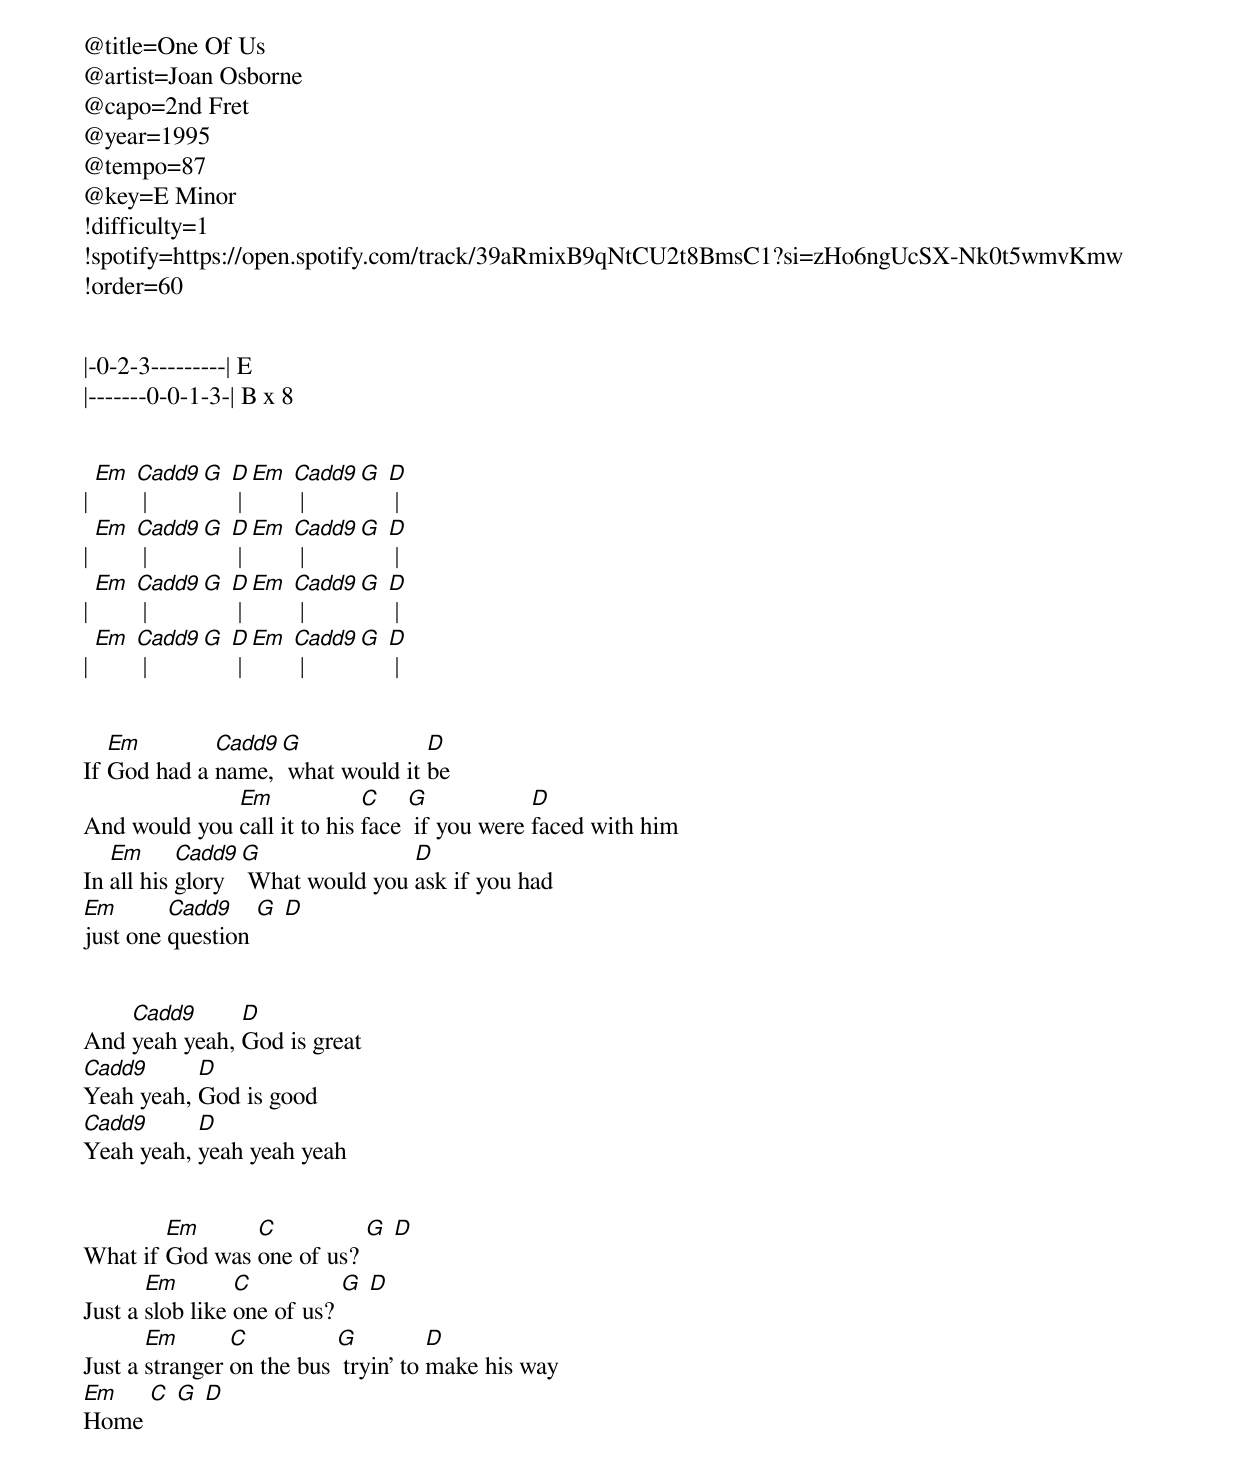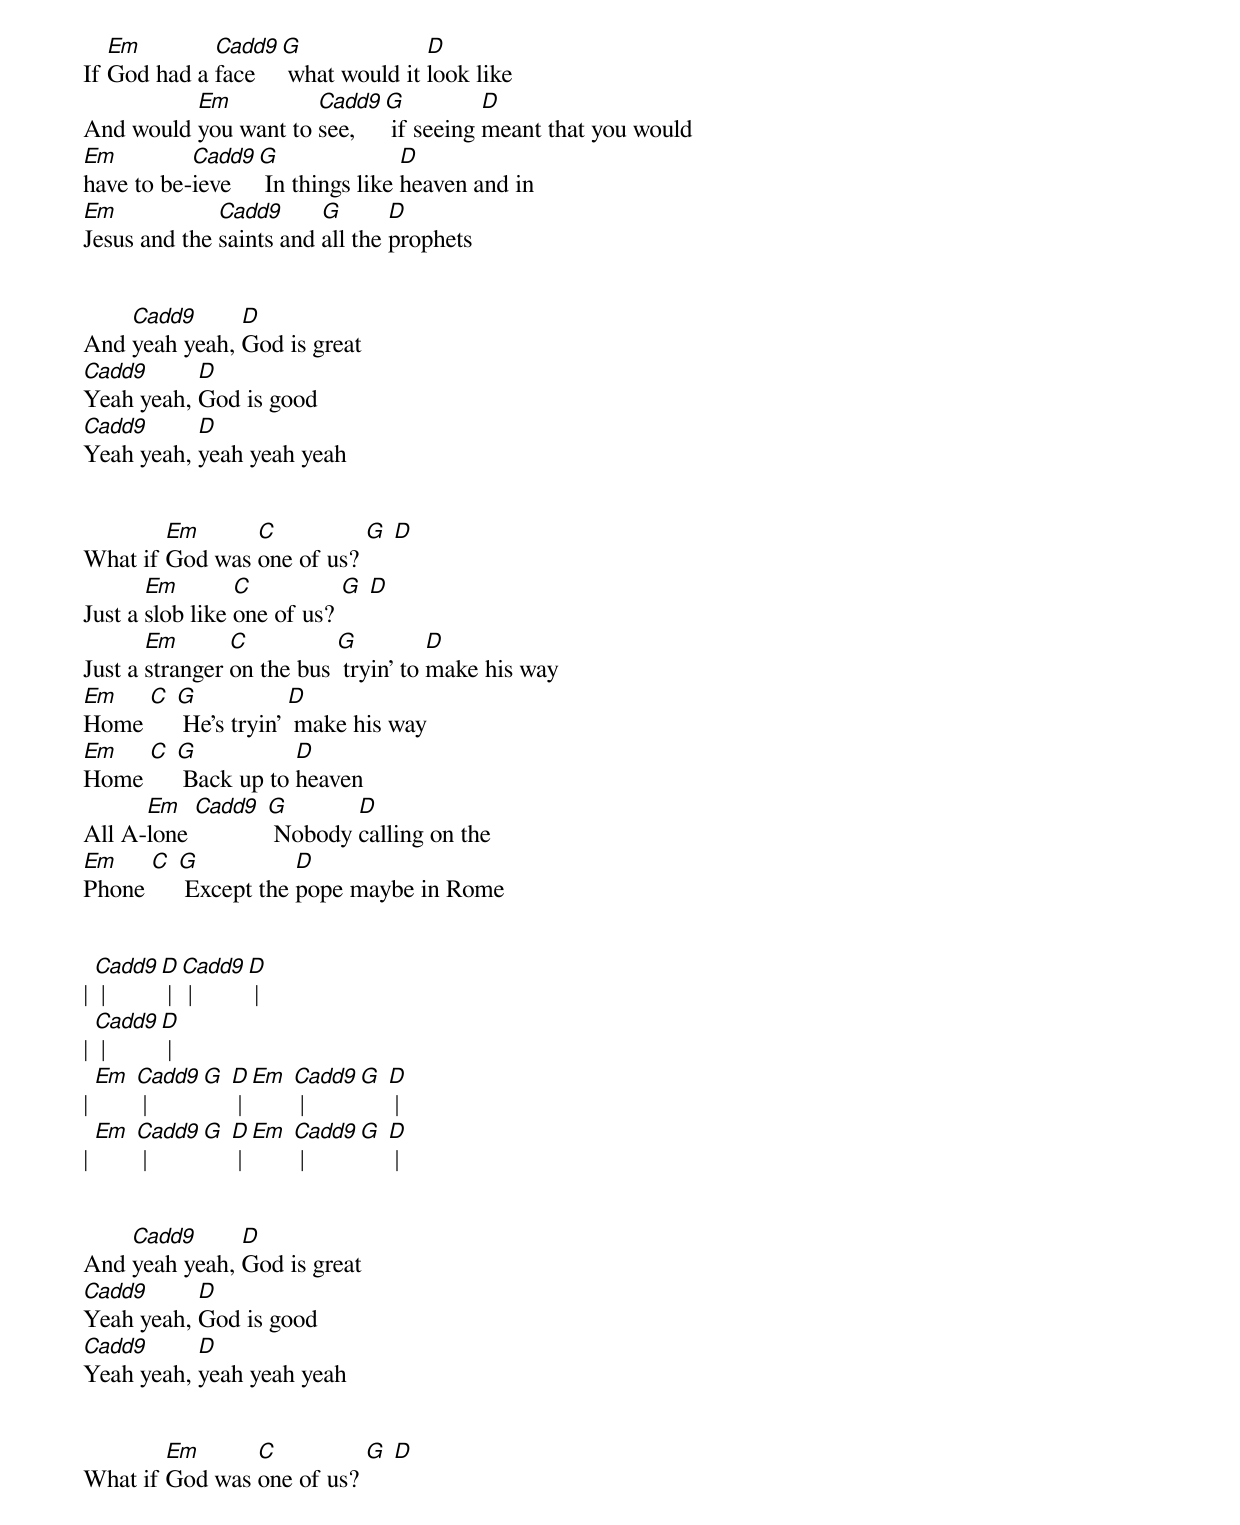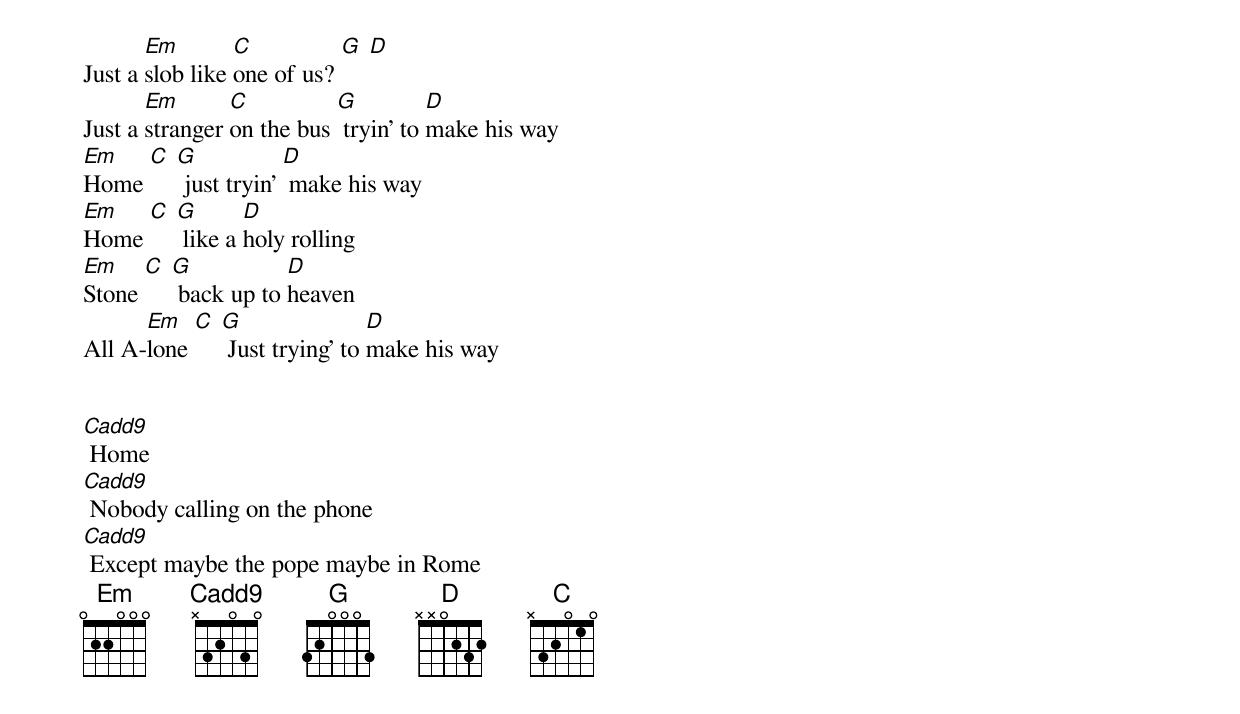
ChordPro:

@title=One Of Us
@artist=Joan Osborne
@capo=2nd Fret
@year=1995
@tempo=87
@key=E Minor
!difficulty=1
!spotify=https://open.spotify.com/track/39aRmixB9qNtCU2t8BmsC1?si=zHo6ngUcSX-Nk0t5wmvKmw
!order=60


|-0-2-3---------| E
|-------0-0-1-3-| B x 8


| [Em] [Cadd9] | [G] [D] | [Em] [Cadd9] | [G] [D] |
| [Em] [Cadd9] | [G] [D] | [Em] [Cadd9] | [G] [D] |
| [Em] [Cadd9] | [G] [D] | [Em] [Cadd9] | [G] [D] |
| [Em] [Cadd9] | [G] [D] | [Em] [Cadd9] | [G] [D] |


If [Em]God had a [Cadd9]name, [G] what would it [D]be
And would you [Em]call it to his [C]face [G] if you were [D]faced with him
In [Em]all his [Cadd9]glory [G] What would you [D]ask if you had
[Em]just one [Cadd9]question [G] [D]


And [Cadd9]yeah yeah, [D]God is great
[Cadd9]Yeah yeah, [D]God is good
[Cadd9]Yeah yeah, [D]yeah yeah yeah


What if [Em]God was [C]one of us? [G] [D]
Just a [Em]slob like [C]one of us? [G] [D]
Just a [Em]stranger [C]on the bus [G] tryin' to [D]make his way
[Em]Home [C] [G] [D]


If [Em]God had a [Cadd9]face [G] what would it [D]look like
And would [Em]you want to [Cadd9]see, [G] if seeing [D]meant that you would
[Em]have to be-[Cadd9]ieve  [G] In things like [D]heaven and in
[Em]Jesus and the [Cadd9]saints and [G]all the [D]prophets


And [Cadd9]yeah yeah, [D]God is great
[Cadd9]Yeah yeah, [D]God is good
[Cadd9]Yeah yeah, [D]yeah yeah yeah


What if [Em]God was [C]one of us? [G] [D]
Just a [Em]slob like [C]one of us? [G] [D]
Just a [Em]stranger [C]on the bus [G] tryin' to [D]make his way
[Em]Home [C] [G] He's tryin' [D] make his way
[Em]Home [C] [G] Back up to [D]heaven
All A-[Em]lone [Cadd9] [G] Nobody [D]calling on the
[Em]Phone [C] [G] Except the [D]pope maybe in Rome


| [Cadd9] | [D] | [Cadd9] | [D] |
| [Cadd9] | [D] |
| [Em] [Cadd9] | [G] [D] | [Em] [Cadd9] | [G] [D] |
| [Em] [Cadd9] | [G] [D] | [Em] [Cadd9] | [G] [D] |


And [Cadd9]yeah yeah, [D]God is great
[Cadd9]Yeah yeah, [D]God is good
[Cadd9]Yeah yeah, [D]yeah yeah yeah


What if [Em]God was [C]one of us? [G] [D]
Just a [Em]slob like [C]one of us? [G] [D]
Just a [Em]stranger [C]on the bus [G] tryin' to [D]make his way
[Em]Home [C] [G] just tryin' [D] make his way
[Em]Home [C] [G] like a [D]holy rolling
[Em]Stone [C] [G] back up to [D]heaven
All A-[Em]lone [C] [G] Just trying' to [D]make his way


[Cadd9] Home
[Cadd9] Nobody calling on the phone
[Cadd9] Except maybe the pope maybe in Rome
